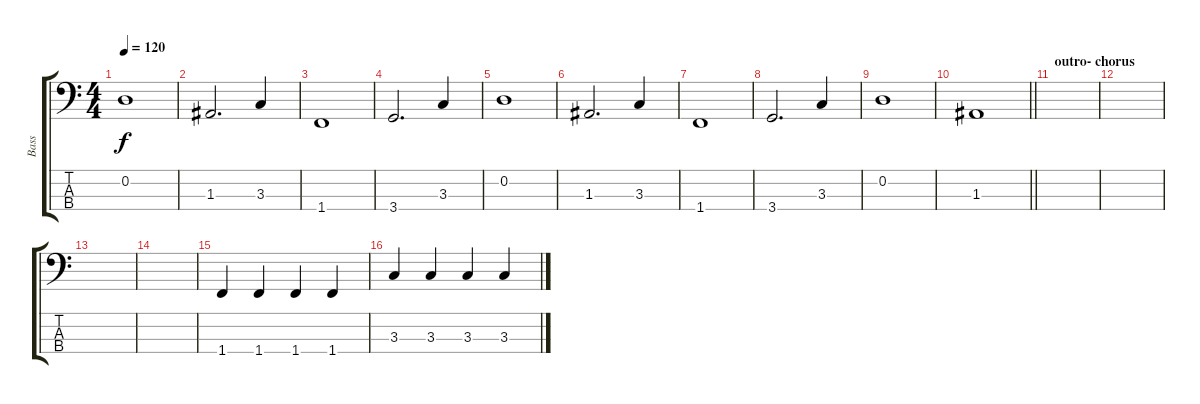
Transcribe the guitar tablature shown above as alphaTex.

\track ("Bass" "Bass") {instrument electricbassfinger}
\staff {score tabs}
\tuning (G2 D2 A1 E1) {hide}
\ts (4 4)
\tempo 120
\clef f4
\ks c
0.2.1{dy f} |
1.3.2{d} 3.3.4 |
1.4.1 |
3.4.2{d} 3.3.4 |
0.2.1 |
1.3.2{d} 3.3.4 |
1.4.1 |
3.4.2{d} 3.3.4 |
0.2.1 |
\barLineRight lightlight
1.3.1 |
\section ("" "outro- chorus")
|
|
|
|
1.4.4 1.4.4 1.4.4 1.4.4 |
3.3.4 3.3.4 3.3.4 3.3.4
